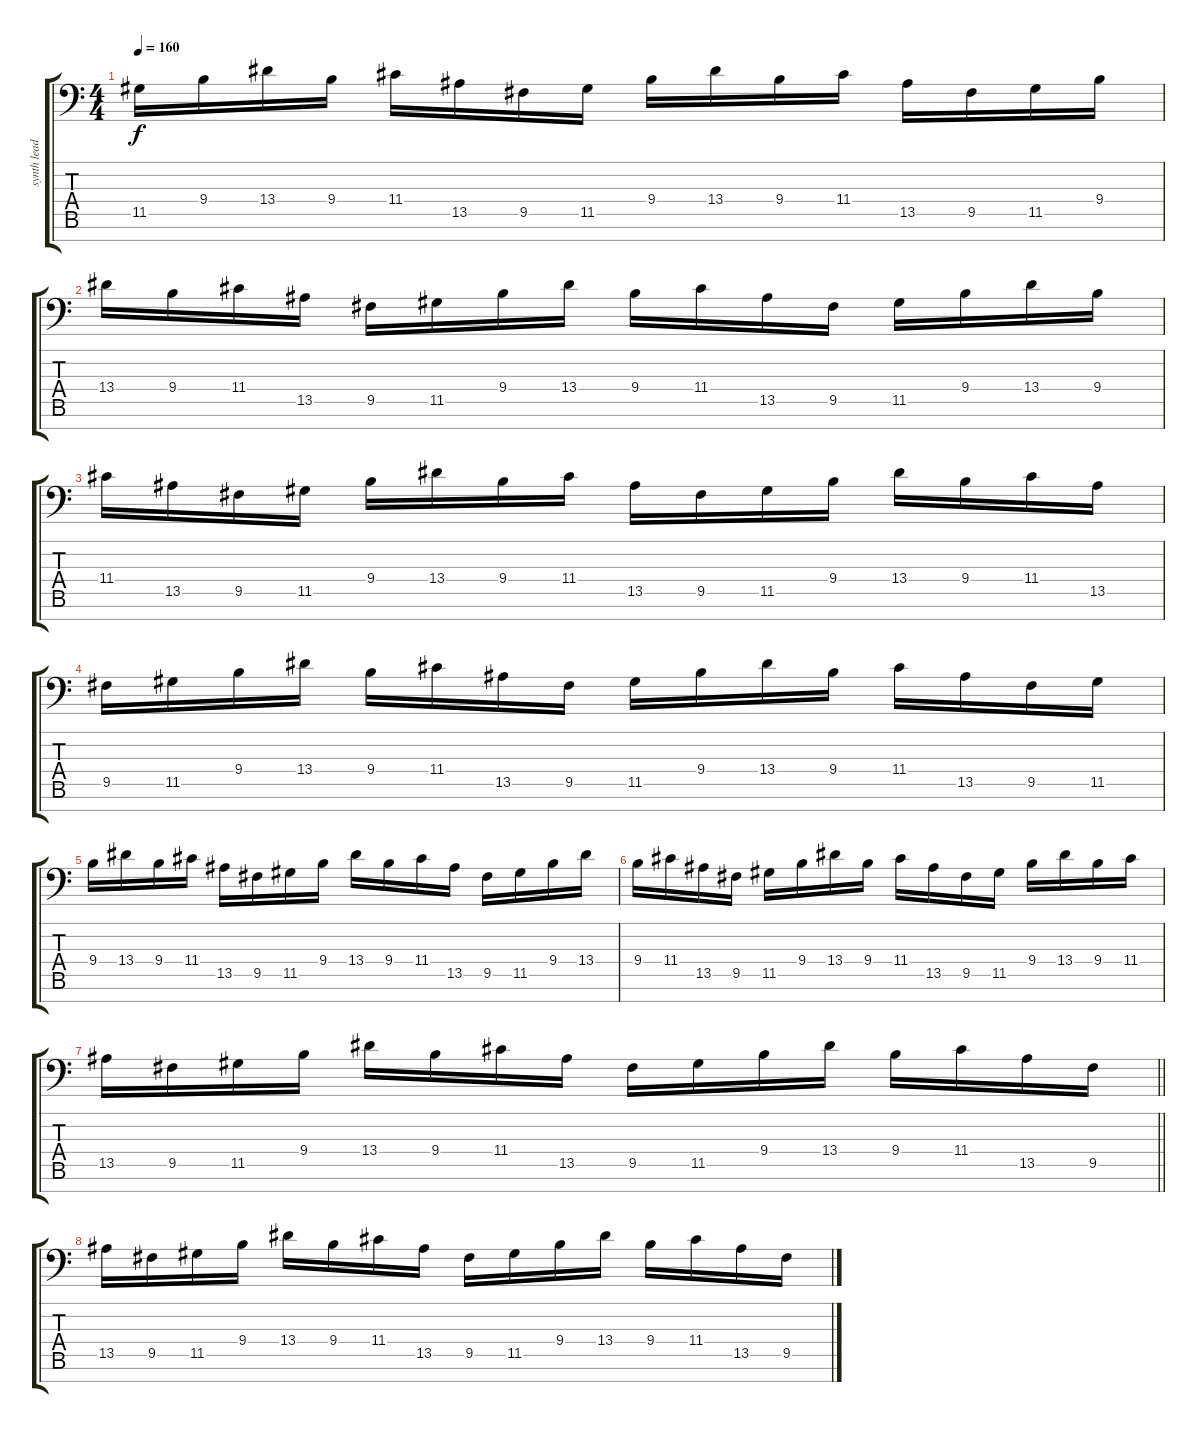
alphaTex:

\track ("synth lead" "synth lead") {instrument lead8bassandlead}
\staff {score tabs}
\tuning (E4 B3 G3 D3 A2 E2 C-1) {hide}
\ts (4 4)
\tempo 160
\clef f4
\ks c
11.5.16{dy f} 9.4.16 13.4.16 9.4.16 11.4.16 13.5.16 9.5.16 11.5.16 9.4.16 13.4.16 9.4.16 11.4.16 13.5.16 9.5.16 11.5.16 9.4.16 |
13.4.16 9.4.16 11.4.16 13.5.16 9.5.16 11.5.16 9.4.16 13.4.16 9.4.16 11.4.16 13.5.16 9.5.16 11.5.16 9.4.16 13.4.16 9.4.16 |
11.4.16 13.5.16 9.5.16 11.5.16 9.4.16 13.4.16 9.4.16 11.4.16 13.5.16 9.5.16 11.5.16 9.4.16 13.4.16 9.4.16 11.4.16 13.5.16 |
9.5.16 11.5.16 9.4.16 13.4.16 9.4.16 11.4.16 13.5.16 9.5.16 11.5.16 9.4.16 13.4.16 9.4.16 11.4.16 13.5.16 9.5.16 11.5.16 |
9.4.16 13.4.16 9.4.16 11.4.16 13.5.16 9.5.16 11.5.16 9.4.16 13.4.16 9.4.16 11.4.16 13.5.16 9.5.16 11.5.16 9.4.16 13.4.16 |
9.4.16 11.4.16 13.5.16 9.5.16 11.5.16 9.4.16 13.4.16 9.4.16 11.4.16 13.5.16 9.5.16 11.5.16 9.4.16 13.4.16 9.4.16 11.4.16 |
\barLineRight lightlight
13.5.16 9.5.16 11.5.16 9.4.16 13.4.16 9.4.16 11.4.16 13.5.16 9.5.16 11.5.16 9.4.16 13.4.16 9.4.16 11.4.16 13.5.16 9.5.16 |
13.5.16 9.5.16 11.5.16 9.4.16 13.4.16 9.4.16 11.4.16 13.5.16 9.5.16 11.5.16 9.4.16 13.4.16 9.4.16 11.4.16 13.5.16 9.5.16
